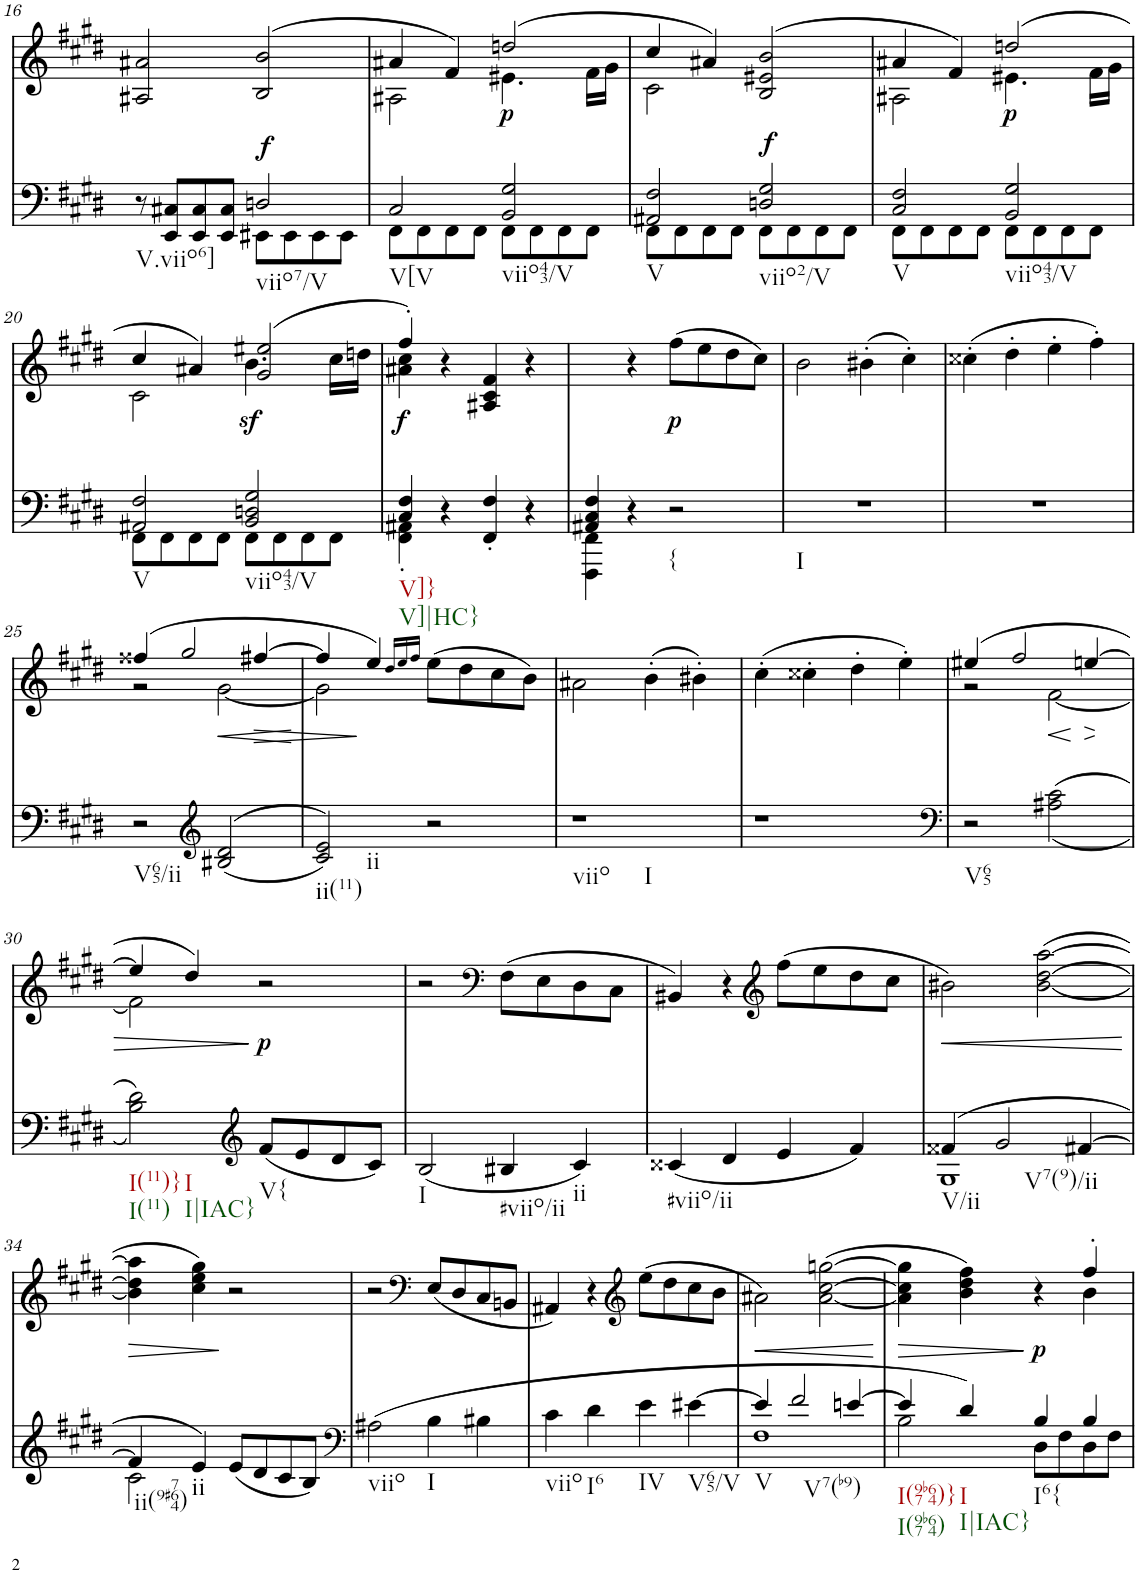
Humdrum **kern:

**kern	**dynam	**kern	**text	**dynam
*part2	*part2	*part1	*part1	*part1
*staff2	*staff2	*staff1	*staff1	*staff1
*I"piano	*	*I"piano	*	*
*I'Pno	*	*I'Pno	*	*
!!LO:PB:g=z
*clefF4	*	*clefG2	*	*
*k[f#c#g#d#]	*	*k[f#c#g#d#]	*	*
*E:	*	*E:	*	*
*M4/4	*	*M4/4	*	*
=16	=16	=16	=16	=16
*^	*	*	*	*
!LO:TX:b:t=V.viio6]	!	!	!	!	!
8r	2ryy	.	2A#X/ 2a#X/	.	.
8EE/ 8C#X/L	.	.	.	.	.
8EE/ 8C#/	.	.	.	.	.
8EE/ 8C#/J	.	.	.	.	.
!LO:TX:b:t=viio7/V	!	!	!	!	!
!	!	!LO:DY:a	!	!LO:LY:b	!
2Dn/	8EE#X\L	f	(>2B/ 2b/	f	.
.	8EE#\	.	.	.	.
.	8EE#\	.	.	.	.
.	8EE#\J	.	.	.	.
=17	=17	=17	=17	=17	=17
*	*	*	*^	*	*
!LO:TX:b:t=V[V	!	!	!	!	!	!
2C#/	8FF#\L	.	4a#X/	2A#X\	.	.
.	8FF#\	.	.	.	.	.
.	8FF#\	.	4f#/)	.	.	.
.	8FF#\J	.	.	.	.	.
!LO:TX:b:t=viio43/V	!	!	!	!	!	!
!	!	!	!	!	!LO:LY:b	!LO:DY:b
2BB/ 2G#/	8FF#\L	.	(2ddn/	4.e#X\	p	p
.	8FF#\	.	.	.	.	.
.	8FF#\	.	.	.	.	.
.	8FF#\J	.	.	16f#\LL	.	.
.	.	.	.	16g#\JJ	.	.
=18	=18	=18	=18	=18	=18	=18
!LO:TX:b:t=V	!	!	!	!	!	!
2AA#X/ 2F#/	8FF#\L	.	4cc#/	2c#\	.	.
.	8FF#\	.	.	.	.	.
.	8FF#\	.	4a#X/)	.	.	.
.	8FF#\J	.	.	.	.	.
!LO:TX:b:t=viio2/V	!	!	!	!	!	!
2Dn/ 2G#/	8FF#\L	.	(2B/ 2e#X/ 2b/	2ryy	.	.
!	!	!LO:DY:a	!	!	!	!
.	8FF#\	f	.	.	.	.
.	8FF#\	.	.	.	.	.
.	8FF#\J	.	.	.	.	.
=19	=19	=19	=19	=19	=19	=19
!LO:TX:b:t=V	!	!	!	!	!	!
2C#/ 2F#/	8FF#\L	.	4a#X/	2A#X\	.	.
.	8FF#\	.	.	.	.	.
.	8FF#\	.	4f#/)	.	.	.
.	8FF#\J	.	.	.	.	.
!LO:TX:b:t=viio43/V	!	!	!	!	!	!
!	!	!	!	!	!LO:LY:b	!LO:DY:b
2BB/ 2G#/	8FF#\L	.	(2ddn/	4.e#X\	p	p
.	8FF#\	.	.	.	.	.
.	8FF#\	.	.	.	.	.
.	8FF#\J	.	.	16f#\LL	.	.
.	.	.	.	16g#\JJ	.	.
!!LO:LB:g=z	!!
=20	=20	=20	=20	=20	=20	=20
!LO:TX:b:t=V	!	!	!	!	!	!
2AA#X/ 2F#/	8FF#\L	.	4cc#/	2c#\	.	.
.	8FF#\	.	.	.	.	.
.	8FF#\	.	4a#X/)	.	.	.
.	8FF#\J	.	.	.	.	.
!LO:TX:b:t=viio43/V	!	!	!	!	!	!
!	!	!	!	!	!	!LO:DY:b
2BB/ 2Dn/ 2G#/	8FF#\L	.	(2g#/ 2ee#X/	4.b\	.	sf
.	8FF#\	.	.	.	.	.
.	8FF#\	.	.	.	.	.
.	8FF#\J	.	.	16cc#\LL	.	.
.	.	.	.	16ddn\JJ	.	.
=21	=21	=21	=21	=21	=21	=21
!LO:TX:b:t=V]}	!	!	!	!	!	!
!LO:TX:b:t=V]|HC}	!	!	!	!	!	!
!	!	!	!	!	!LO:LY:b	!LO:DY:b
4C#/ 4F#/	4FF#\' 4AA#X\'	.	4ff#'/)	4a#X\ 4cc#\	f	f
4r	2.ryy	.	4r	2.ryy	.	.
4FF#/'< 4F#/'<	.	.	4A#X/ 4c#/ 4f#/	.	.	.
4r	.	.	4r	.	.	.
*	*	*	*v	*v	*	*
=22	=22	=22	=22	=22	=22
4AA#X/ 4C#/ 4F#/	4FFF#\ 4FF#\	.	4ryy	.	.
4r	2.ryy	.	4r	.	.
!LO:TX:b:t={	!	!	!	!	!
!	!	!	!	!LO:LY:b	!LO:DY:b
2r	.	.	(8ff#\L	p	p
.	.	.	8ee\	.	.
.	.	.	8dd#\	.	.
.	.	.	8cc#\J)	.	.
*v	*v	*	*	*	*
=23	=23	=23	=23	=23
!LO:TX:b:t=I	!	!	!	!
1r	.	2b\	.	.
.	.	(4b#X'\	.	.
.	.	4cc#'\)	.	.
=24	=24	=24	=24	=24
1r	.	(4cc##X'\	.	.
.	.	4dd#'\	.	.
.	.	4ee'\	.	.
.	.	4ff#'\)	.	.
!!LO:LB:g=z
=25	=25	=25	=25	=25
*	*	*^	*	*
!LO:TX:b:t=V65/ii	!	!	!	!	!
2r	.	(4ff##X/	2r	.	.
.	.	2gg#/	.	.	.
*clefG2	*	*	*	*	*
!	!	!	!	!	!LO:HP:b
(>(2B#X/ 2d#/	.	.	[2g#\	.	<
!	!	!	!	!	!LO:HP:b
.	.	[4ff#X/	.	.	>
=26	=26	=26	=26	=26	=26
!LO:TX:b:t=ii(11)	!	!	!	!	!
!LO:TX:b:t=ii	!	!	!	!	!
2c#/ 2e/))	.	4ff#/]	2g#\]	.	.
.	.	4ee/)	.	.	]
.	.	16qdd#/LL	.	.	.
.	.	16qee/	.	.	.
.	.	16qff#/JJ	.	.	.
2r	.	(8ee\L	2ryy	.	.
.	.	8dd#\	.	.	.
.	.	8cc#\	.	.	.
.	.	8b\J)	.	.	.
*	*	*v	*v	*	*
=27	=27	=27	=27	=27
!LO:TX:b:t=viio	!	!	!	!
!LO:TX:b:t=I	!	!	!	!
1r	.	2a#X\	.	.
.	.	(4b'\	.	.
.	.	4b#X'\)	.	.
=28	=28	=28	=28	=28
1r	.	(4cc#'\	.	.
.	.	4cc##X'\	.	.
.	.	4dd#'\	.	.
.	.	4ee'\)	.	.
=29	=29	=29	=29	=29
*clefF4	*	*	*	*
*	*	*^	*	*
!LO:TX:b:t=V65	!	!	!	!	!
2r	.	(4ee#X/	2r	.	.
.	.	2ff#/	.	.	.
!	!	!	!	!LO:LY:b	!
((<2A#X\ 2c#\	.	.	[2f#\	<	.
!	!	!	!	!	!LO:HP:b
.	.	[4een/	.	.	>
*	*	*v	*v	*	*
.	.	.	.	[
!!LO:LB:g=z
=30	=30	=30	=30	=30
*	*	*^	*	*
!LO:TX:b:t=I(11)}	!	!	!	!	!
!LO:TX:b:t=I(11)	!	!	!	!	!
!LO:TX:b:t=I	!	!	!	!	!
!LO:TX:b:t=I|IAC}	!	!	!	!	!
!	!	!	!	!LO:LY:b	!
2B\ 2d#\))	.	4ee/]	2f#\]	>	.
.	.	4dd#/)	.	.	.
*clefG2	*	*	*	*	*
!LO:TX:b:t=V{	!	!	!	!	!
!	!	!	!	!	!LO:DY:n=1:b
(8f#/L	.	2r	2ryy	.	] p
8e/	.	.	.	.	.
8d#/	.	.	.	.	.
8c#/J)	.	.	.	.	.
*	*	*v	*v	*	*
=31	=31	=31	=31	=31
!LO:TX:b:t=I	!	!	!	!
(2B/	.	2r	.	.
*	*	*clefF4	*	*
!LO:TX:b:t=#viio/ii	!	!	!	!
!	!	!	!LO:LY:b	!
4B#X/	.	(8F#\L	p	.
.	.	8E\	.	.
!LO:TX:b:t=ii	!	!	!	!
4c#/)	.	8D#\	.	.
.	.	8C#\J	.	.
=32	=32	=32	=32	=32
!LO:TX:b:t=#viio/ii	!	!	!	!
(4c##X/	.	4BB#X/)	.	.
4d#/	.	4r	.	.
*	*	*clefG2	*	*
4e/	.	(8ff#\L	.	.
.	.	8ee\	.	.
4f#/)	.	8dd#\	.	.
.	.	8cc#\J	.	.
=33	=33	=33	=33	=33
*^	*	*	*	*
!LO:TX:b:t=V/ii	!	!	!	!	!
!	!	!	!	!LO:LY:b	!LO:HP:b
(4f##X/	1G#	.	2b#X\)	<	<
!LO:TX:b:t=V7(9)/ii	!	!	!	!	!
2g#/	.	.	.	.	.
!	!	!	!	!LO:LY:b	!
.	.	.	([2b#\ [2dd#\ [2aa\	>	.
[4f#X/	.	.	.	.	.
*v	*v	*	*	*	*
.	.	.	.	[
!!LO:LB:g=z
=34	=34	=34	=34	=34
*^	*	*	*	*
!LO:TX:b:t=ii(9#764)	!	!	!	!	!
!	!	!	!	!	!LO:HP:b
4f#/]	2c#\	.	4b#\] 4dd#\] 4aa\]	.	>
!LO:TX:b:t=ii	!	!	!	!	!
4e/)	.	.	4cc#\ 4ee\ 4gg#\)	.	.
(8e/L	2ryy	.	2r	.	]
8d#/	.	.	.	.	.
8c#/	.	.	.	.	.
8B/J)	.	.	.	.	.
*v	*v	*	*	*	*
=35	=35	=35	=35	=35
*clefF4	*	*	*	*
!LO:TX:b:t=viio	!	!	!	!
(2A#X\	.	2r	.	.
*	*	*clefF4	*	*
!LO:TX:b:t=I	!	!	!	!
4B\	.	(8E/L	.	.
.	.	8D#/	.	.
4B#X\	.	8C#/	.	.
.	.	8BBn/J	.	.
=36	=36	=36	=36	=36
!LO:TX:b:t=viio	!	!	!	!
4c#\	.	4AA#X/)	.	.
!LO:TX:b:t=I6	!	!	!	!
4d#\	.	4r	.	.
*	*	*clefG2	*	*
!LO:TX:b:t=IV	!	!	!	!
4e\	.	(8ee\L	.	.
.	.	8dd#\	.	.
!LO:TX:b:t=V65/V	!	!	!	!
[4e#X\	.	8cc#\	.	.
.	.	8b\J	.	.
=37	=37	=37	=37	=37
*^	*	*	*	*
!LO:TX:b:t=V	!	!	!	!	!
!	!	!	!	!LO:LY:b	!LO:HP:b
4e#/]	1F#	.	2a#X\)	<	<
!LO:TX:b:t=V7(b9)	!	!	!	!	!
2f#/	.	.	.	.	.
!	!	!	!	!LO:LY:b	!
.	.	.	([2a#\ [2cc#\ [>2ggn\	>	.
[4en/	.	.	.	.	.
*v	*v	*	*	*	*
.	.	.	.	[
=38	=38	=38	=38	=38
*^	*	*	*	*
!LO:TX:b:t=I(97b64)}	!	!	!	!	!
!LO:TX:b:t=I(97b64)	!	!	!	!	!
!	!	!	!	!	!LO:HP:b
*	*	*	*^	*	*
4e/]	2B\	.	4a#\] 4cc#\] 4gg\]	2.ryy	.	>
!LO:TX:b:t=I	!	!	!	!	!	!
!LO:TX:b:t=I|IAC}	!	!	!	!	!	!
4d#/)	.	.	4b\ 4dd#\ 4ff#\)	.	.	.
!LO:TX:b:t=I6{	!	!	!	!	!	!
!	!	!	!	!	!	!LO:DY:n=1:b
4B/	8D#\L	.	4r	.	.	] p
.	8F#\	.	.	.	.	.
!	!	!	!	!	!LO:LY:b	!
4B/	8D#\	.	4ff#'/	4b\	p	.
.	8F#\J	.	.	.	.	.
*v	*v	*	*	*	*	*
*	*	*v	*v	*	*
=	=	=	=	=
*-	*-	*-	*-	*-
